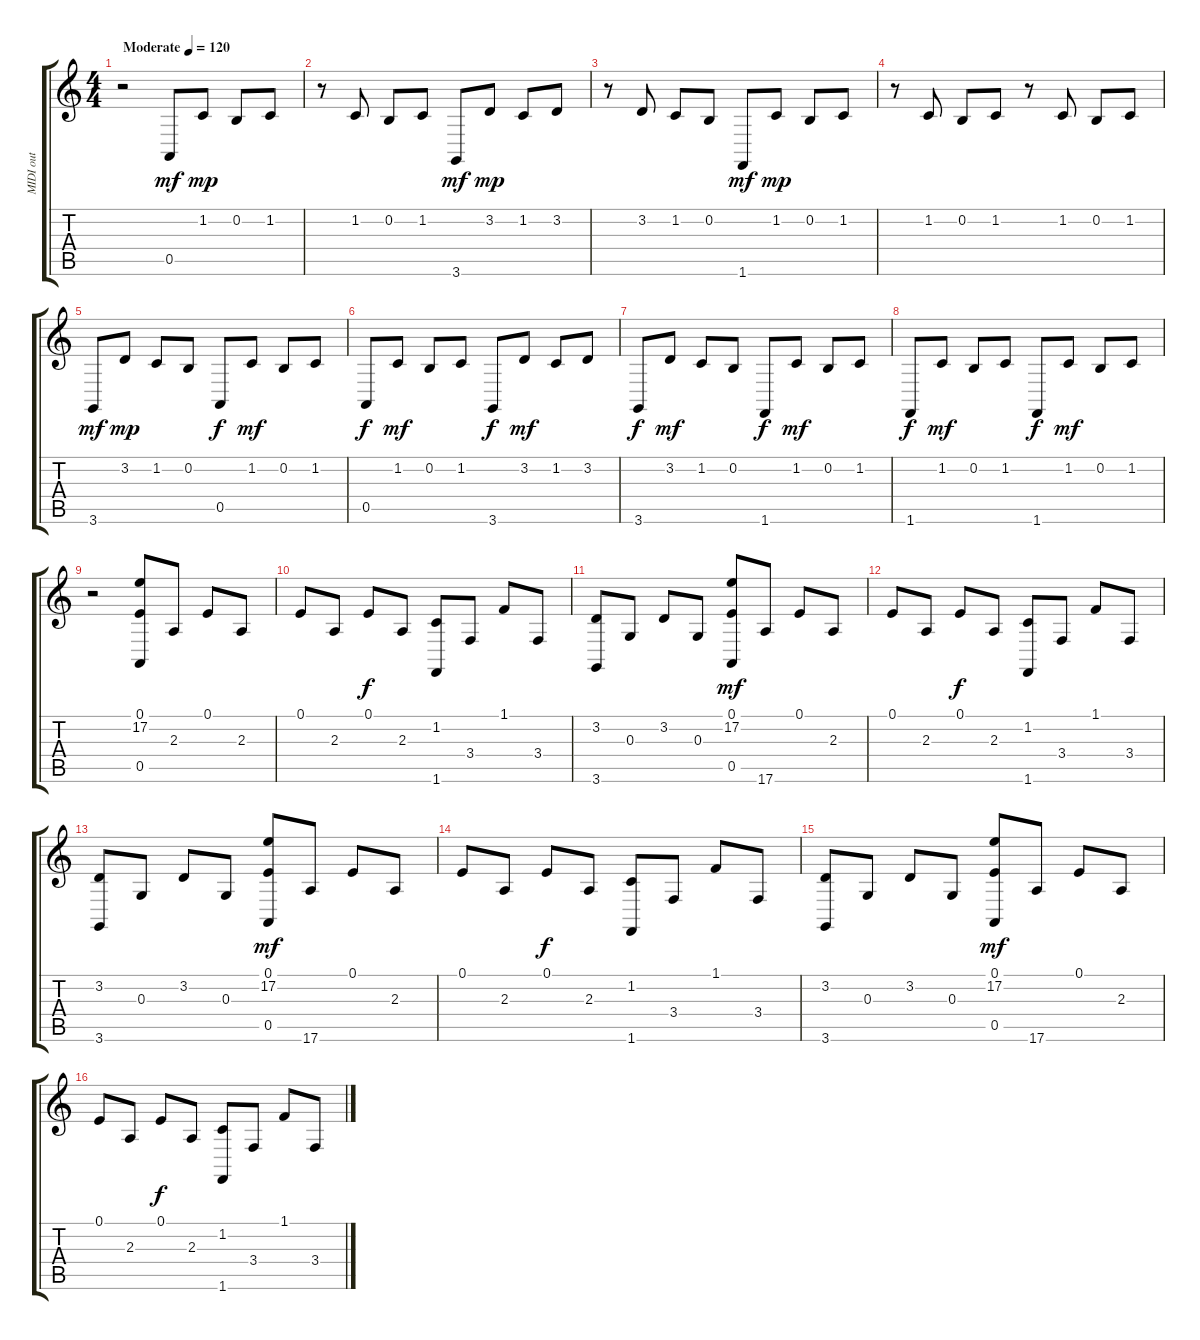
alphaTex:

\track ("MIDI out" "MIDI out") {instrument acousticgrandpiano}
\staff {score tabs}
\tuning (E4 B3 G3 D3 A2 E2) {hide}
\ts (4 4)
\tempo (120 "Moderate")
\clef g2
\ks c
r.2{dy mf instrument acousticgrandpiano} 0.5.8 1.2.8{dy mp} 0.2.8 1.2.8 |
r.8 1.2.8 0.2.8 1.2.8 3.6.8{dy mf} 3.2.8{dy mp} 1.2.8 3.2.8 |
r.8 3.2.8 1.2.8 0.2.8 1.6.8{dy mf} 1.2.8{dy mp} 0.2.8 1.2.8 |
r.8 1.2.8 0.2.8 1.2.8 r.8 1.2.8 0.2.8 1.2.8 |
3.6.8{dy mf} 3.2.8{dy mp} 1.2.8 0.2.8 0.5.8{dy f} 1.2.8{dy mf} 0.2.8 1.2.8 |
0.5.8{dy f} 1.2.8{dy mf} 0.2.8 1.2.8 3.6.8{dy f} 3.2.8{dy mf} 1.2.8 3.2.8 |
3.6.8{dy f} 3.2.8{dy mf} 1.2.8 0.2.8 1.6.8{dy f} 1.2.8{dy mf} 0.2.8 1.2.8 |
1.6.8{dy f} 1.2.8{dy mf} 0.2.8 1.2.8 1.6.8{dy f} 1.2.8{dy mf} 0.2.8 1.2.8 |
r.2 (0.1 17.2 0.5).8 2.3.8 0.1.8 2.3.8 |
0.1.8 2.3.8 0.1.8{dy f} 2.3.8 (1.2 1.6).8 3.4.8 1.1.8 3.4.8 |
(3.2 3.6).8 0.3.8 3.2.8 0.3.8 (0.1 17.2 0.5).8{dy mf} 17.6.8 0.1.8 2.3.8 |
0.1.8 2.3.8 0.1.8{dy f} 2.3.8 (1.2 1.6).8 3.4.8 1.1.8 3.4.8 |
(3.2 3.6).8 0.3.8 3.2.8 0.3.8 (0.1 17.2 0.5).8{dy mf} 17.6.8 0.1.8 2.3.8 |
0.1.8 2.3.8 0.1.8{dy f} 2.3.8 (1.2 1.6).8 3.4.8 1.1.8 3.4.8 |
(3.2 3.6).8 0.3.8 3.2.8 0.3.8 (0.1 17.2 0.5).8{dy mf} 17.6.8 0.1.8 2.3.8 |
0.1.8 2.3.8 0.1.8{dy f} 2.3.8 (1.2 1.6).8 3.4.8 1.1.8 3.4.8
